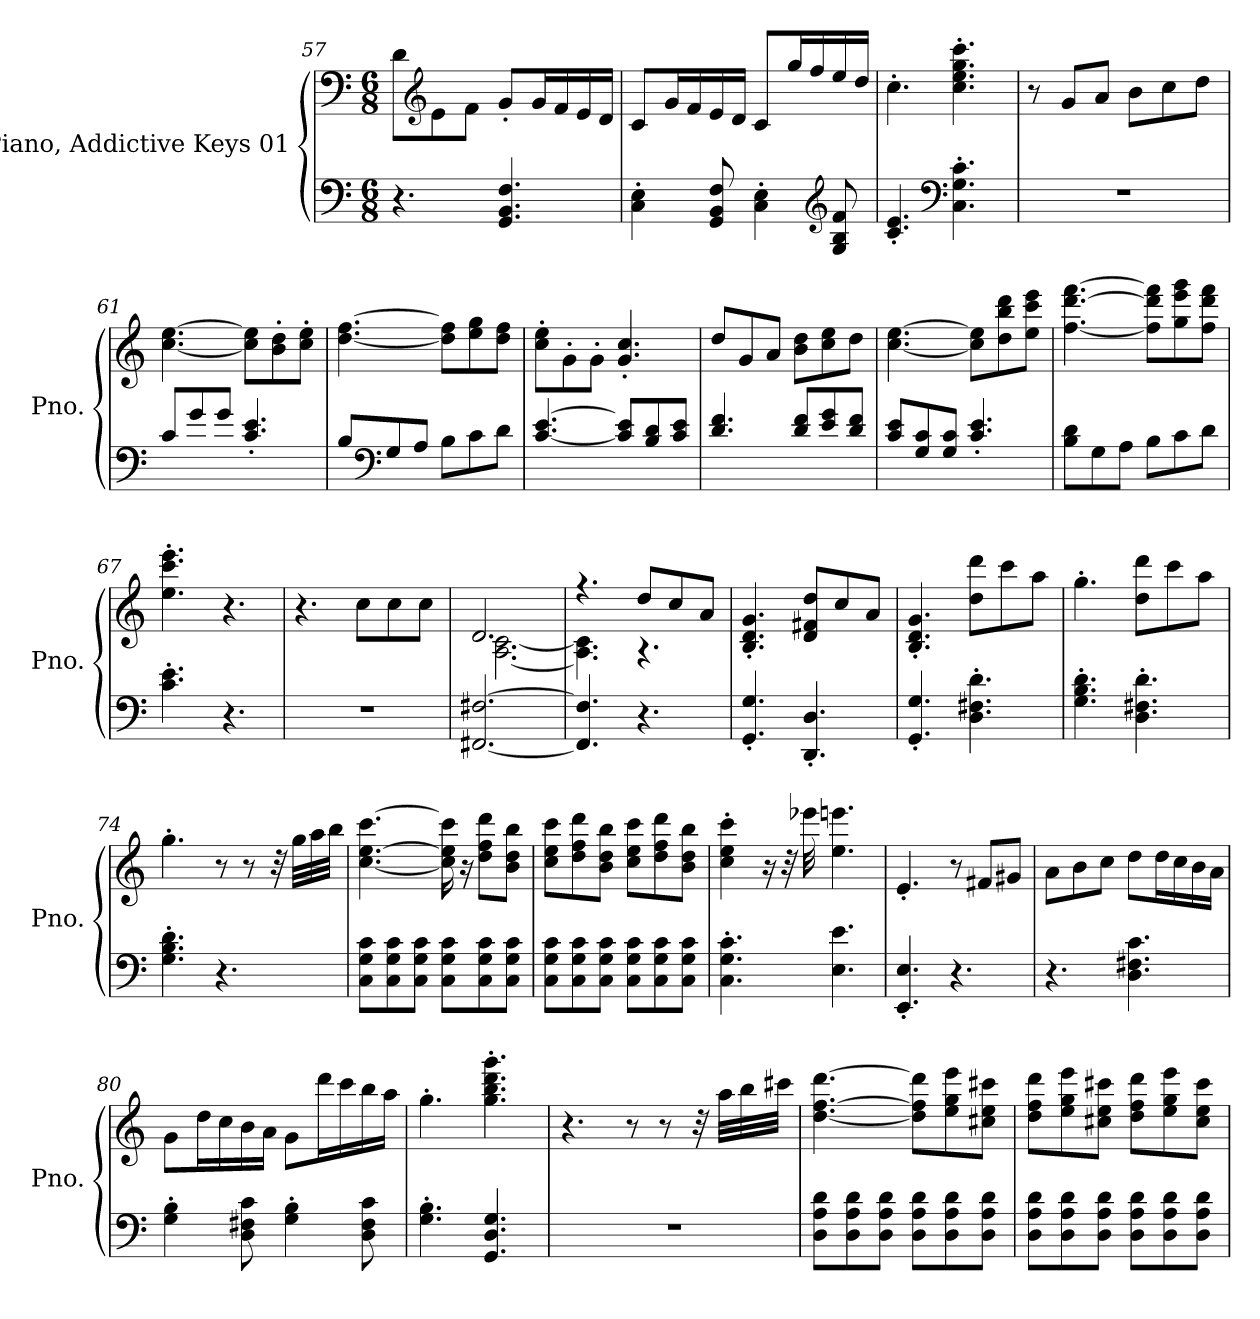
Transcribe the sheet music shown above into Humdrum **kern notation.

**kern	**kern
*part1	*part1
*staff2	*staff1
*I"Piano, Addictive Keys 01	*
*I'Pno.	*
*clefF4	*clefF4
*k[]	*k[]
*M6/8	*M6/8
=57	=57
4.r	8d\L
*	*clefG2
.	8e\
.	8f\J
4.GG/ 4.BB/ 4.F/	8g'/L
.	16g/L
.	16f/
.	16e/
.	16d/JJ
=58	=58
4C\' 4E\'	8c/L
.	16g/L
.	16f/
8GG/ 8BB/ 8F/	16e/
.	16d/JJ
4C\' 4E\'	8c/L
.	16gg/L
.	16ff/
*clefG2	*
8G/ 8B/ 8f/	16ee/
.	16dd/JJ
=59	=59
4.c/' 4.e/'	4.cc'\
*clefF4	*
4.C\' 4.G\' 4.c\'	4.cc\' 4.ee\' 4.gg\' 4.ccc\'
=60	=60
2.r	8r
.	8g/L
.	8a/J
.	8b\L
.	8cc\
.	8dd\J
=61	=61
8c/L	[4.cc\ [4.ee\
8g/	.
8g/J	.
4.c/' 4.e/'	8cc\] 8ee\]L
.	8b\' 8dd\'
.	8cc\' 8ee\'J
!!LO:LB:g=z
=62	=62
8B/L	[4.dd\ [4.ff\
*clefF4	*
8G/	.
8A/J	.
8B\L	8dd\] 8ff\]L
8c\	8ee\ 8gg\
8d\J	8dd\ 8ff\J
=63	=63
[4.c/ [4.e/	8cc\' 8ee\'L
.	8g'\
.	8g'\J
8c/] 8e/]L	4.g/' 4.cc/'
8B/ 8d/	.
8c/ 8e/J	.
=64	=64
4.d/ 4.f/	8dd/L
.	8g/
.	8a/J
8d/ 8f/L	8b\ 8dd\L
8e/ 8g/	8cc\ 8ee\
8d/ 8f/J	8dd\J
=65	=65
8c/ 8e/L	[4.cc\ [4.ee\
8G/ 8c/	.
8G/ 8c/J	.
4.c/' 4.e/'	8cc\] 8ee\]L
.	8dd\ 8bb\ 8ddd\
.	8ee\ 8ccc\ 8eee\J
=66	=66
8B\ 8d\L	[4.ff\ [4.ddd\ [4.fff\
8G\	.
8A\J	.
8B\L	8ff\] 8ddd\] 8fff\]L
8c\	8gg\ 8eee\ 8ggg\
8d\J	8ff\ 8ddd\ 8fff\J
=67	=67
4.c\' 4.e\'	4.ee\' 4.ccc\' 4.eee\'
4.r	4.r
=68	=68
*	*MM113
2.r	4.r
.	8cc\L
.	8cc\
.	8cc\J
!!LO:LB:g=z
=69	=69
*	*MM215
*	*^
[2.FF#X/ [2.F#X/	2.d/	[2.A\ [2.c\
=70	=70	=70
4.FF#/] 4.F#/]	4.r	4.A\] 4.c\]
4.r	8dd/L	4.r
.	8cc/	.
.	8a/J	.
*	*v	*v
=71	=71
4.GG/' 4.G/'	4.B/' 4.d/' 4.g/'
4.DD/' 4.D/'	8d/ 8f#X/ 8dd/L
.	8cc/
.	8a/J
=72	=72
4.GG/' 4.G/'	4.B/' 4.d/' 4.g/'
4.D\' 4.F#X\' 4.d\'	8dd\ 8ddd\L
.	8ccc\
.	8aa\J
=73	=73
4.G\' 4.B\' 4.d\'	4.gg'\
4.D\' 4.F#X\' 4.d\'	8dd\ 8ddd\L
.	8ccc\
.	8aa\J
=74	=74
4.G\' 4.B\' 4.d\'	4.gg'\
4.r	8r
.	8r
.	32r
.	32gg\LLL
.	32aa\
.	32bb\JJJ
=75	=75
8C\ 8G\ 8c\L	[4.cc\ [4.ee\ [4.ccc\
8C\ 8G\ 8c\	.
8C\ 8G\ 8c\J	.
8C\ 8G\ 8c\L	16cc\] 16ee\] 16ccc\]
.	16r
8C\ 8G\ 8c\	8dd\ 8ff\ 8ddd\L
8C\ 8G\ 8c\J	8b\ 8dd\ 8bb\J
!!LO:LB:g=z
=76	=76
8C\ 8G\ 8c\L	8cc\ 8ee\ 8ccc\L
8C\ 8G\ 8c\	8dd\ 8ff\ 8ddd\
8C\ 8G\ 8c\J	8b\ 8dd\ 8bb\J
8C\ 8G\ 8c\L	8cc\ 8ee\ 8ccc\L
8C\ 8G\ 8c\	8dd\ 8ff\ 8ddd\
8C\ 8G\ 8c\J	8b\ 8dd\ 8bb\J
=77	=77
4.C\' 4.G\' 4.c\'	4cc\' 4ee\' 4ccc\'
.	16r
.	32r
.	32eee-X\
4.E\ 4.e\	4.ee\ 4.eeen\
=78	=78
4.EE/' 4.E/'	4.e'/
4.r	8r
.	8f#X/L
.	8g#X/J
=79	=79
4.r	8a\L
.	8b\
.	8cc\J
4.D\ 4.F#X\ 4.c\	8dd\L
.	16dd\L
.	16cc\
.	16b\
.	16a\JJ
=80	=80
4G\' 4B\'	8g\L
.	16dd\L
.	16cc\
8D\ 8F#X\ 8c\	16b\
.	16a\JJ
4G\' 4B\'	8g\L
.	16ddd\L
.	16ccc\
8D\ 8F#\ 8c\	16bb\
.	16aa\JJ
=81	=81
4.G\' 4.B\'	4.gg'\
4.GG/ 4.D/ 4.G/	4.gg\' 4.bb\' 4.ddd\' 4.ggg\'
!!LO:LB:g=z
=82	=82
2.r	4.r
.	8r
.	8r
.	32r
.	32aa\LLL
.	32bb\
.	32ccc#X\JJJ
=83	=83
8D\ 8A\ 8d\L	[4.dd\ [4.ff\ [4.ddd\
8D\ 8A\ 8d\	.
8D\ 8A\ 8d\J	.
8D\ 8A\ 8d\L	8dd\] 8ff\] 8ddd\]L
8D\ 8A\ 8d\	8ee\ 8gg\ 8eee\
8D\ 8A\ 8d\J	8cc#X\ 8ee\ 8ccc#X\J
=84	=84
8D\ 8A\ 8d\L	8dd\ 8ff\ 8ddd\L
8D\ 8A\ 8d\	8ee\ 8gg\ 8eee\
8D\ 8A\ 8d\J	8cc#X\ 8ee\ 8ccc#X\J
8D\ 8A\ 8d\L	8dd\ 8ff\ 8ddd\L
8D\ 8A\ 8d\	8ee\ 8gg\ 8eee\
8D\ 8A\ 8d\J	8cc#\ 8ee\ 8ccc#\J
=	=
*-	*-
